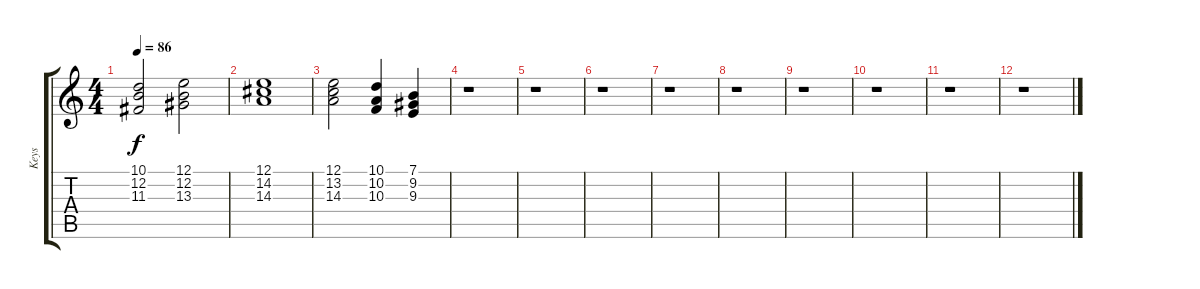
\track ("Keys" "Keys") {instrument stringensemble2}
\staff {score tabs}
\tuning (E4 B3 G3 D3 A2 E2) {hide}
\ts (4 4)
\tempo 86
\clef g2
\ks c
(10.1 12.2 11.3).2{dy f} (12.1 12.2 13.3).2 |
(12.1 14.2 14.3).1 |
(12.1 13.2 14.3).2 (10.1 10.2 10.3).4 (7.1 9.2 9.3).4 |
r.1 |
r.1 |
r.1 |
r.1 |
r.1 |
r.1 |
r.1 |
r.1 |
r.1
